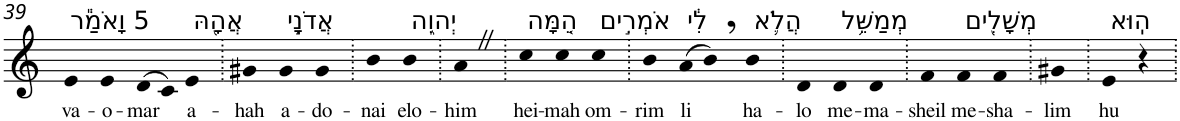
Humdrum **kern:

**kern	**text
*part1	*part1
*staff1	*staff1
*I"Piano	*
*I'Pno	*
!!LO:PB:g=z
*clefG2	*
*k[]	*
=39	=39
!LO:TX:a:t=5 וָאֹמַ֕ר	!
!	!LO:LY:b
4e	va-
!	!LO:LY:b
4e	-o-
!	!LO:LY:b
(>8d	-mar
8c)	.
!LO:TX:a:t=אֲהָ֖הּ	!
!	!LO:LY:b
4e	a-
=40.	=40.
!	!LO:LY:b
4g#X	-hah
!LO:TX:a:t=אֲדֹנָ֣י	!
!	!LO:LY:b
4g#	a-
!	!LO:LY:b
4g#	-do-
=41.	=41.
!	!LO:LY:b
4b	-nai
!LO:TX:a:t=יְהוִ֑ה	!
!	!LO:LY:b
4b	elo-
=42.	=42.
!	!LO:LY:b
4aZ	-him
=43.	=43.
!LO:TX:a:t=הֵ֚מָּה	!
!	!LO:LY:b
4cc	hei-
!	!LO:LY:b
4cc	-mah
!LO:TX:a:t=אֹמְרִ֣ים	!
!	!LO:LY:b
4cc	om-
=44.	=44.
!	!LO:LY:b
4b	-rim
!LO:TX:a:t=לִ֔י	!
!	!LO:LY:b
(>8a	li
8b,)	.
!LO:TX:a:t=הֲלֹ֛א	!
!	!LO:LY:b
4b	ha-
=45.	=45.
!	!LO:LY:b
4d	-lo
!LO:TX:a:t=מְמַשֵּׁ֥ל	!
!	!LO:LY:b
4d	me-
!	!LO:LY:b
4d	-ma-
=46.	=46.
!	!LO:LY:b
4f	-sheil
!LO:TX:a:t=מְשָׁלִ֖ים	!
!	!LO:LY:b
4f	me-
!	!LO:LY:b
4f	-sha-
=47.	=47.
!	!LO:LY:b
4g#X	-lim
=48.	=48.
!LO:TX:a:t=הֽוּא	!
!	!LO:LY:b
4e	hu
4r	.
=.	=.
*-	*-
